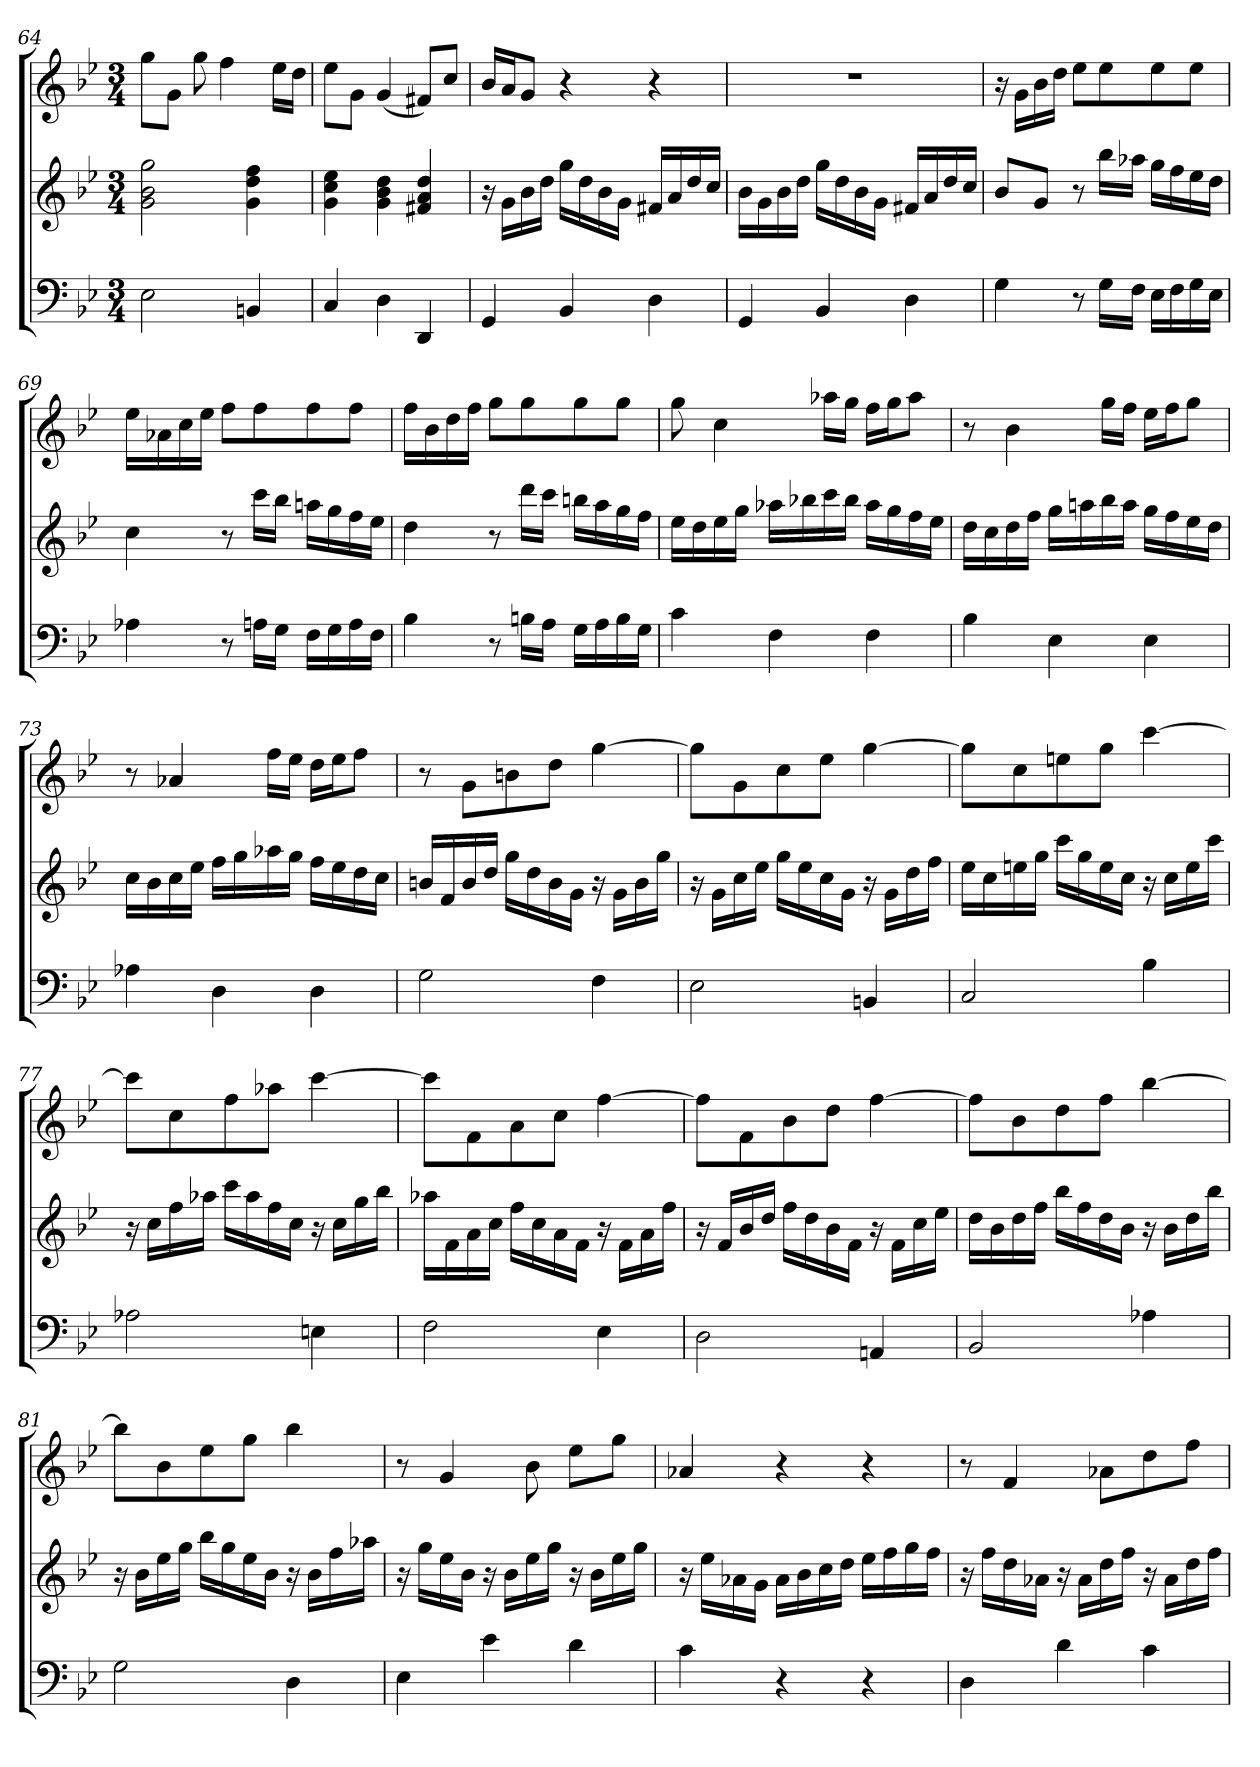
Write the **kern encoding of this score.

**kern	**kern	**kern
*part2	*part2	*part1
*staff3	*staff2	*staff1
*clefF4	*clefG2	*clefG2
*k[b-e-]	*k[b-e-]	*k[b-e-]
*M3/4	*M3/4	*M3/4
=64	=64	=64
2E-\	2g\ 2b-\ 2gg\	8ggL
.	.	8gJ
.	.	8gg\
.	.	4ff\
4BBn/	4g\ 4dd\ 4ff\	.
.	.	16ee-LL
.	.	16ddJJ
=65	=65	=65
4C/	4g\ 4cc\ 4ee-\	8ee-L
.	.	8gJ
4D\	4g\ 4b-\ 4dd\	(<4g/
4DD/	4f#X/ 4a/ 4dd/	8f#XL)
.	.	8ccJ
=66	=66	=66
4GG/	16r	16b-LL
.	16gLL	16aJ
.	16b-	8gJ
.	16ddJJ	.
4BB-/	16ggLL	4r
.	16dd	.
.	16b-	.
.	16gJJ	.
4D\	16f#XLL	4r
.	16a	.
.	16dd	.
.	16ccJJ	.
!!LO:LB:g=z
=67	=67	=67
4GG/	16b-LL	2.r
.	16g	.
.	16b-	.
.	16ddJJ	.
4BB-/	16ggLL	.
.	16dd	.
.	16b-	.
.	16gJJ	.
4D\	16f#XLL	.
.	16a	.
.	16dd	.
.	16ccJJ	.
=68	=68	=68
4G\	8b-L	16r
.	.	16gLL
.	8gJ	16b-
.	.	16ddJJ
8r	8r	8ee-L
16GLL	16bb-LL	8ee-
16FJJ	16aa-XJJ	.
16E-LL	16ggLL	8ee-
16F	16ff	.
16G	16ee-	8ee-J
16E-JJ	16ddJJ	.
=69	=69	=69
4A-X\	4cc\	16ee-LL
.	.	16a-X
.	.	16cc
.	.	16ee-JJ
8r	8r	8ffL
16AnLL	16cccLL	8ff
16GJJ	16bb-JJ	.
16FLL	16aanLL	8ff
16G	16gg	.
16A	16ff	8ffJ
16FJJ	16ee-JJ	.
!!LO:LB:g=z
=70	=70	=70
4B-\	4dd\	16ffLL
.	.	16b-
.	.	16dd
.	.	16ffJJ
8r	8r	8ggL
16BnLL	16dddLL	8gg
16AJJ	16cccJJ	.
16GLL	16bbnLL	8gg
16A	16aa	.
16B	16gg	8ggJ
16GJJ	16ffJJ	.
=71	=71	=71
4c\	16ee-LL	8gg\
.	16dd	.
.	16ee-	4cc\
.	16ggJJ	.
4F\	16aa-XLL	.
.	16bb-X	.
.	16ccc	16aa-XLL
.	16bb-JJ	16ggJJ
4F\	16aa-LL	16ffLL
.	16gg	16ggJ
.	16ff	8aa-J
.	16ee-JJ	.
=72	=72	=72
4B-\	16ddLL	8r
.	16cc	.
.	16dd	4b-\
.	16ffJJ	.
4E-\	16ggLL	.
.	16aan	.
.	16bb-	16ggLL
.	16aaJJ	16ffJJ
4E-\	16ggLL	16ee-LL
.	16ff	16ffJ
.	16ee-	8ggJ
.	16ddJJ	.
!!LO:LB:g=z
=73	=73	=73
4A-X\	16ccLL	8r
.	16b-	.
.	16cc	4a-X/
.	16ee-JJ	.
4D\	16ffLL	.
.	16gg	.
.	16aa-X	16ffLL
.	16ggJJ	16ee-JJ
4D\	16ffLL	16ddLL
.	16ee-	16ee-J
.	16dd	8ffJ
.	16ccJJ	.
=74	=74	=74
2G\	16bnLL	8r
.	16f	.
.	16b	8gL
.	16ddJJ	.
.	16ggLL	8bn
.	16dd	.
.	16b	8ddJ
.	16gJJ	.
4F\	16r	[4gg\
.	16gLL	.
.	16b	.
.	16ggJJ	.
=75	=75	=75
2E-\	16r	8ggL]
.	16gLL	.
.	16cc	8g
.	16ee-JJ	.
.	16ggLL	8cc
.	16ee-	.
.	16cc	8ee-J
.	16gJJ	.
4BBn/	16r	[4gg\
.	16gLL	.
.	16dd	.
.	16ffJJ	.
!!LO:LB:g=z
=76	=76	=76
2C/	16ee-LL	8ggL]
.	16cc	.
.	16een	8cc
.	16ggJJ	.
.	16cccLL	8een
.	16gg	.
.	16ee	8ggJ
.	16ccJJ	.
4B-\	16r	[4ccc\
.	16ccLL	.
.	16ee	.
.	16cccJJ	.
=77	=77	=77
2A-X\	16r	8cccL]
.	16ccLL	.
.	16ff	8cc
.	16aa-XJJ	.
.	16cccLL	8ff
.	16aa-	.
.	16ff	8aa-XJ
.	16ccJJ	.
4En\	16r	[4ccc\
.	16ccLL	.
.	16gg	.
.	16bb-JJ	.
=78	=78	=78
2F\	16aa-XLL	8cccL]
.	16f	.
.	16a	8f
.	16ccJJ	.
.	16ffLL	8a
.	16cc	.
.	16a	8ccJ
.	16fJJ	.
4E-\	16r	[4ff\
.	16fLL	.
.	16a	.
.	16ffJJ	.
!!LO:PB:g=z
=79	=79	=79
2D\	16r	8ffL]
.	16fLL	.
.	16b-	8f
.	16ddJJ	.
.	16ffLL	8b-
.	16dd	.
.	16b-	8ddJ
.	16fJJ	.
4AAn/	16r	[4ff\
.	16fLL	.
.	16cc	.
.	16ee-JJ	.
=80	=80	=80
2BB-/	16ddLL	8ffL]
.	16b-	.
.	16dd	8b-
.	16ffJJ	.
.	16bb-LL	8dd
.	16ff	.
.	16dd	8ffJ
.	16b-JJ	.
4A-X\	16r	[4bb-\
.	16b-LL	.
.	16dd	.
.	16bb-JJ	.
=81	=81	=81
2G\	16r	8bb-L]
.	16b-LL	.
.	16ee-	8b-
.	16ggJJ	.
.	16bb-LL	8ee-
.	16gg	.
.	16ee-	8ggJ
.	16b-JJ	.
4D\	16r	4bb-\
.	16b-LL	.
.	16ff	.
.	16aa-XJJ	.
!!LO:LB:g=z
=82	=82	=82
4E-\	16r	8r
.	16ggLL	.
.	16ee-	4g/
.	16b-JJ	.
4e-\	16r	.
.	16b-LL	.
.	16ee-	8b-\
.	16ggJJ	.
4d\	16r	8ee-L
.	16b-LL	.
.	16ee-	8ggJ
.	16ggJJ	.
=83	=83	=83
4c\	16r	4a-X/
.	16ee-LL	.
.	16a-X	.
.	16gJJ	.
4r	16a-LL	4r
.	16b-	.
.	16cc	.
.	16ddJJ	.
4r	16ee-LL	4r
.	16ff	.
.	16gg	.
.	16ffJJ	.
=84	=84	=84
4D\	16r	8r
.	16ffLL	.
.	16dd	4f/
.	16a-XJJ	.
4d\	16r	.
.	16a-LL	.
.	16dd	8a-XL
.	16ffJJ	.
4c\	16r	8dd
.	16a-LL	.
.	16dd	8ffJ
.	16ffJJ	.
=	=	=
*-	*-	*-
